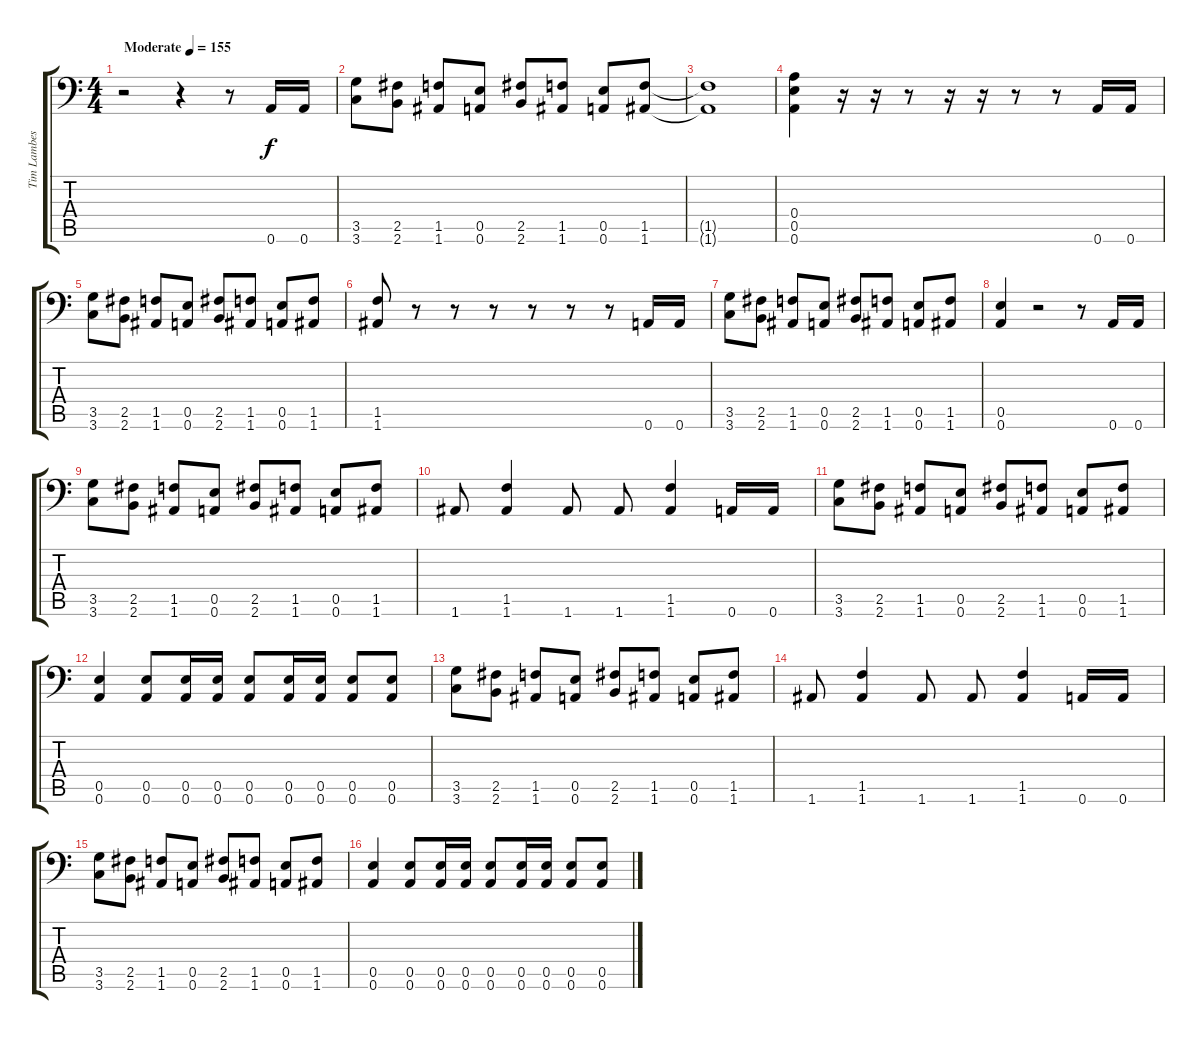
\track ("Tim Lambesis" "Tim Lambes") {instrument distortionguitar}
\staff {score tabs}
\tuning (B3 Gb3 D3 A2 E2 A1) {hide}
\ts (4 4)
\tempo (155 "Moderate")
\clef f4
\ks c
r.2{dy f instrument distortionguitar} r.4 r.8 0.6.16 0.6.16 |
(3.5 3.6).8 (2.5 2.6).8 (1.5 1.6).8 (0.5 0.6).8 (2.5 2.6).8 (1.5 1.6).8 (0.5 0.6).8 (1.5 1.6).8 |
(1.5{t} 1.6{t}).1 |
(0.4 0.5 0.6).4 r.16 r.16 r.8 r.16 r.16 r.8 r.8 0.6.16 0.6.16 |
(3.5 3.6).8 (2.5 2.6).8 (1.5 1.6).8 (0.5 0.6).8 (2.5 2.6).8 (1.5 1.6).8 (0.5 0.6).8 (1.5 1.6).8 |
(1.5 1.6).8 r.8 r.8 r.8 r.8 r.8 r.8 0.6.16 0.6.16 |
(3.5 3.6).8 (2.5 2.6).8 (1.5 1.6).8 (0.5 0.6).8 (2.5 2.6).8 (1.5 1.6).8 (0.5 0.6).8 (1.5 1.6).8 |
(0.5 0.6).4 r.2 r.8 0.6.16 0.6.16 |
(3.5 3.6).8 (2.5 2.6).8 (1.5 1.6).8 (0.5 0.6).8 (2.5 2.6).8 (1.5 1.6).8 (0.5 0.6).8 (1.5 1.6).8 |
1.6.8 (1.5 1.6).4 1.6.8 1.6.8 (1.5 1.6).4 0.6.16 0.6.16 |
(3.5 3.6).8 (2.5 2.6).8 (1.5 1.6).8 (0.5 0.6).8 (2.5 2.6).8 (1.5 1.6).8 (0.5 0.6).8 (1.5 1.6).8 |
(0.5 0.6).4 (0.5 0.6).8 (0.5 0.6).16 (0.5 0.6).16 (0.5 0.6).8 (0.5 0.6).16 (0.5 0.6).16 (0.5 0.6).8 (0.5 0.6).8 |
(3.5 3.6).8 (2.5 2.6).8 (1.5 1.6).8 (0.5 0.6).8 (2.5 2.6).8 (1.5 1.6).8 (0.5 0.6).8 (1.5 1.6).8 |
1.6.8 (1.5 1.6).4 1.6.8 1.6.8 (1.5 1.6).4 0.6.16 0.6.16 |
(3.5 3.6).8 (2.5 2.6).8 (1.5 1.6).8 (0.5 0.6).8 (2.5 2.6).8 (1.5 1.6).8 (0.5 0.6).8 (1.5 1.6).8 |
(0.5 0.6).4 (0.5 0.6).8 (0.5 0.6).16 (0.5 0.6).16 (0.5 0.6).8 (0.5 0.6).16 (0.5 0.6).16 (0.5 0.6).8 (0.5 0.6).8
